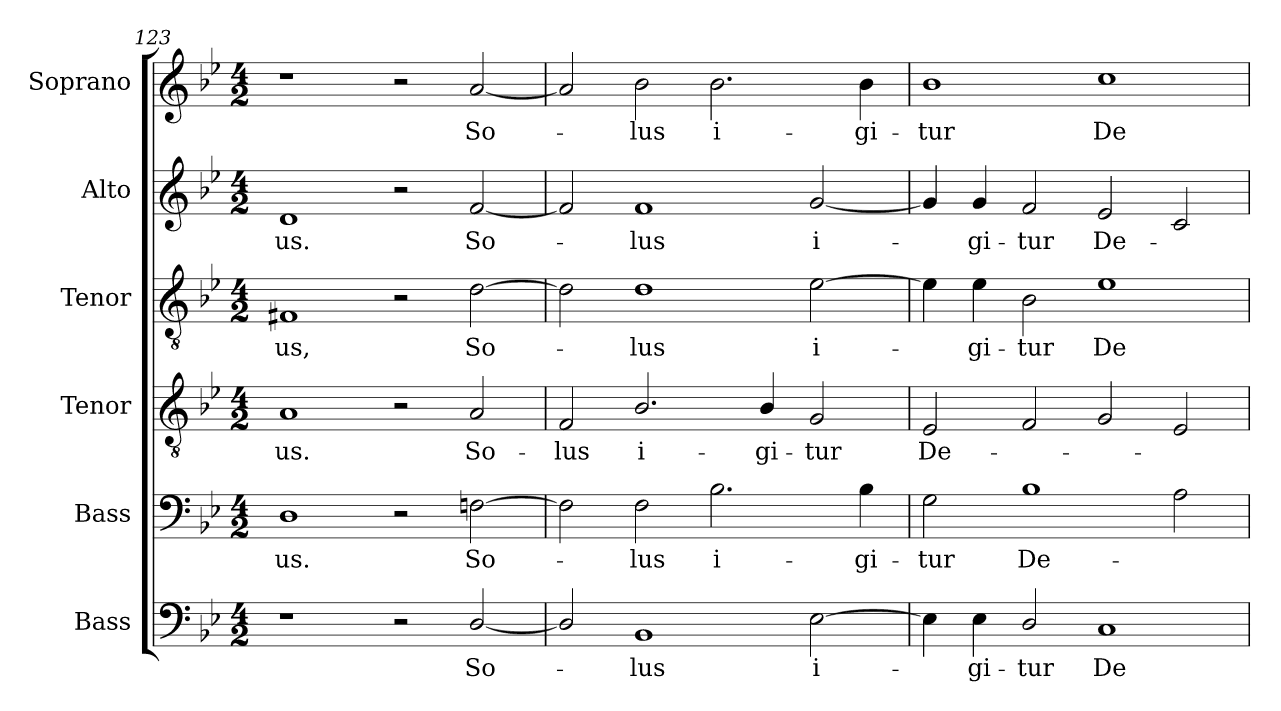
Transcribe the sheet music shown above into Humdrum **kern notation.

**kern	**text	**kern	**text	**kern	**text	**kern	**text	**kern	**text	**kern	**text
*part6	*part6	*part5	*part5	*part4	*part4	*part3	*part3	*part2	*part2	*part1	*part1
*staff6	*staff6	*staff5	*staff5	*staff4	*staff4	*staff3	*staff3	*staff2	*staff2	*staff1	*staff1
*I"Bass	*	*I"Bass	*	*I"Tenor	*	*I"Tenor	*	*I"Alto	*	*I"Soprano	*
*I'B2.	*	*I'B1.	*	*I'T2.	*	*I'T1.	*	*I'A.	*	*I'S.	*
!!LO:PB:g=z
*clefF4	*	*clefF4	*	*clefGv2	*	*clefGv2	*	*clefG2	*	*clefG2	*
*	*	*	*	*ITrd7c12	*	*ITrd7c12	*	*	*	*	*
*k[b-e-]	*	*k[b-e-]	*	*k[b-e-]	*	*k[b-e-]	*	*k[b-e-]	*	*k[b-e-]	*
*B-:	*	*B-:	*	*B-:	*	*B-:	*	*B-:	*	*B-:	*
*M4/2	*	*M4/2	*	*M4/2	*	*M4/2	*	*M4/2	*	*M4/2	*
=123	=123	=123	=123	=123	=123	=123	=123	=123	=123	=123	=123
!	!	!	!LO:LY:b:color=#000000	!	!	!	!	!	!	!	!
!	!	!	!	!	!LO:LY:b:color=#000000	!	!	!	!	!	!
!	!	!	!	!	!	!	!LO:LY:b:color=#000000	!	!	!	!
!	!	!	!	!	!	!	!	!	!LO:LY:b:color=#000000	!	!
1r	.	1Di	-us.	1AAi	-us.	1FF#Xi	-us,	1di	-us.	1r	.
2r	.	2r	.	2r	.	2r	.	2r	.	2r	.
!	!LO:LY:b:color=#000000	!	!	!	!	!	!	!	!	!	!
!	!	!	!LO:LY:b:color=#000000	!	!	!	!	!	!	!	!
!	!	!	!	!	!LO:LY:b:color=#000000	!	!	!	!	!	!
!	!	!	!	!	!	!	!LO:LY:b:color=#000000	!	!	!	!
!	!	!	!	!	!	!	!	!	!LO:LY:b:color=#000000	!	!
!	!	!	!	!	!	!	!	!	!	!	!LO:LY:b:color=#000000
[<2Di/	So-	[>2Fni\	So-	2AAi/	So-	[>2Di\	So-	[<2fi/	So-	[<2ai/	So-
=124	=124	=124	=124	=124	=124	=124	=124	=124	=124	=124	=124
!	!	!	!	!	!LO:LY:b:color=#000000	!	!	!	!	!	!
2Di/]	.	2Fi\]	.	2FFi/	-lus	2Di\]	.	2fi/]	.	2ai/]	.
!	!LO:LY:b:color=#000000	!	!	!	!	!	!	!	!	!	!
!	!	!	!LO:LY:b:color=#000000	!	!	!	!	!	!	!	!
!	!	!	!	!	!LO:LY:b:color=#000000	!	!	!	!	!	!
!	!	!	!	!	!	!	!LO:LY:b:color=#000000	!	!	!	!
!	!	!	!	!	!	!	!	!	!LO:LY:b:color=#000000	!	!
!	!	!	!	!	!	!	!	!	!	!	!LO:LY:b:color=#000000
1BB-i	-lus	2Fi\	-lus	2.BB-i/	i-	1Di	-lus	1fi	-lus	2b-i\	-lus
!	!	!	!LO:LY:b:color=#000000	!	!	!	!	!	!	!	!
!	!	!	!	!	!	!	!	!	!	!	!LO:LY:b:color=#000000
.	.	2.B-i\	i-	.	.	.	.	.	.	2.b-i\	i-
!	!	!	!	!	!LO:LY:b:color=#000000	!	!	!	!	!	!
.	.	.	.	4BB-i/	-gi-	.	.	.	.	.	.
!	!LO:LY:b:color=#000000	!	!	!	!	!	!	!	!	!	!
!	!	!	!	!	!LO:LY:b:color=#000000	!	!	!	!	!	!
!	!	!	!	!	!	!	!LO:LY:b:color=#000000	!	!	!	!
!	!	!	!	!	!	!	!	!	!LO:LY:b:color=#000000	!	!
[>2E-i\	i-	.	.	2GGi/	-tur	[>2E-i\	i-	[<2gi/	i-	.	.
!	!	!	!LO:LY:b:color=#000000	!	!	!	!	!	!	!	!
!	!	!	!	!	!	!	!	!	!	!	!LO:LY:b:color=#000000
.	.	4B-i\	-gi-	.	.	.	.	.	.	4b-i\	-gi-
=125	=125	=125	=125	=125	=125	=125	=125	=125	=125	=125	=125
!	!	!	!LO:LY:b:color=#000000	!	!	!	!	!	!	!	!
!	!	!	!	!	!LO:LY:b:color=#000000	!	!	!	!	!	!
!	!	!	!	!	!	!	!	!	!	!	!LO:LY:b:color=#000000
4E-i\]	.	2Gi\	-tur	2EE-i/	De-	4E-i\]	.	4gi/]	.	1b-i	-tur
!	!LO:LY:b:color=#000000	!	!	!	!	!	!	!	!	!	!
!	!	!	!	!	!	!	!LO:LY:b:color=#000000	!	!	!	!
!	!	!	!	!	!	!	!	!	!LO:LY:b:color=#000000	!	!
4E-i\	-gi-	.	.	.	.	4E-i\	-gi-	4gi/	-gi-	.	.
!	!LO:LY:b:color=#000000	!	!	!	!	!	!	!	!	!	!
!	!	!	!LO:LY:b:color=#000000	!	!	!	!	!	!	!	!
!	!	!	!	!	!	!	!LO:LY:b:color=#000000	!	!	!	!
!	!	!	!	!	!	!	!	!	!LO:LY:b:color=#000000	!	!
2Di/	-tur	1B-i	De-	2FFi/	.	2BB-i\	-tur	2fi/	-tur	.	.
!	!LO:LY:b:color=#000000	!	!	!	!	!	!	!	!	!	!
!	!	!	!	!	!	!	!LO:LY:b:color=#000000	!	!	!	!
!	!	!	!	!	!	!	!	!	!LO:LY:b:color=#000000	!	!
!	!	!	!	!	!	!	!	!	!	!	!LO:LY:b:color=#000000
1Ci	De-	.	.	2GGi/	.	1E-i	De-	2e-i/	De-	1cci	De-
.	.	2Ai\	.	2EE-i/	.	.	.	2ci/	.	.	.
=	=	=	=	=	=	=	=	=	=	=	=
*-	*-	*-	*-	*-	*-	*-	*-	*-	*-	*-	*-
